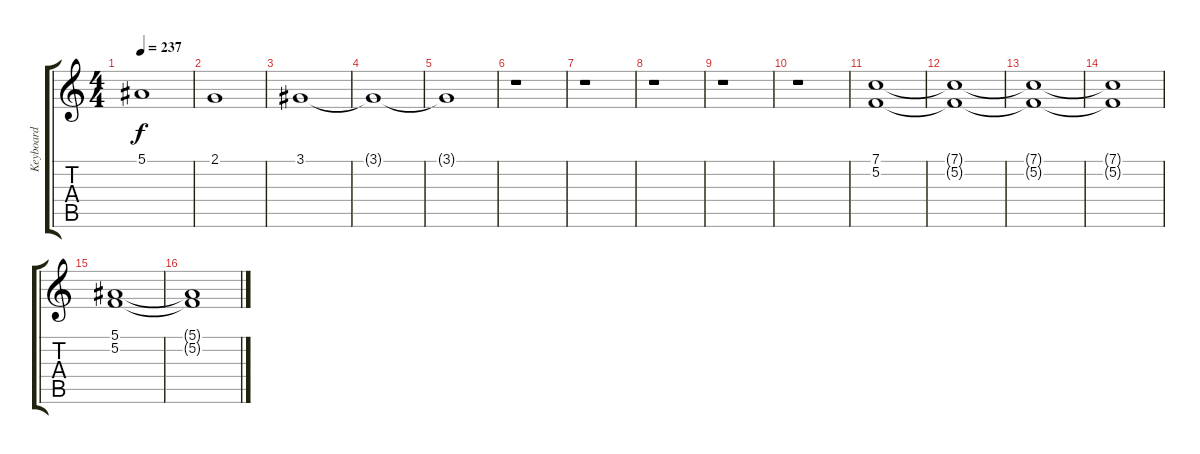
\track ("Keyboard" "Keyboard") {instrument pad8sweep}
\staff {score tabs}
\tuning (F4 C4 Ab3 Eb3 Bb2 F2) {hide}
\ts (4 4)
\tempo 237
\clef g2
\ks c
5.1.1{dy f} |
2.1.1 |
3.1.1 |
3.1{t}.1 |
3.1{t}.1 |
r.1 |
r.1 |
r.1 |
r.1 |
r.1 |
(7.1 5.2).1 |
(7.1{t} 5.2{t}).1 |
(7.1{t} 5.2{t}).1 |
(7.1{t} 5.2{t}).1 |
(5.1 5.2).1 |
(5.1{t} 5.2{t}).1
